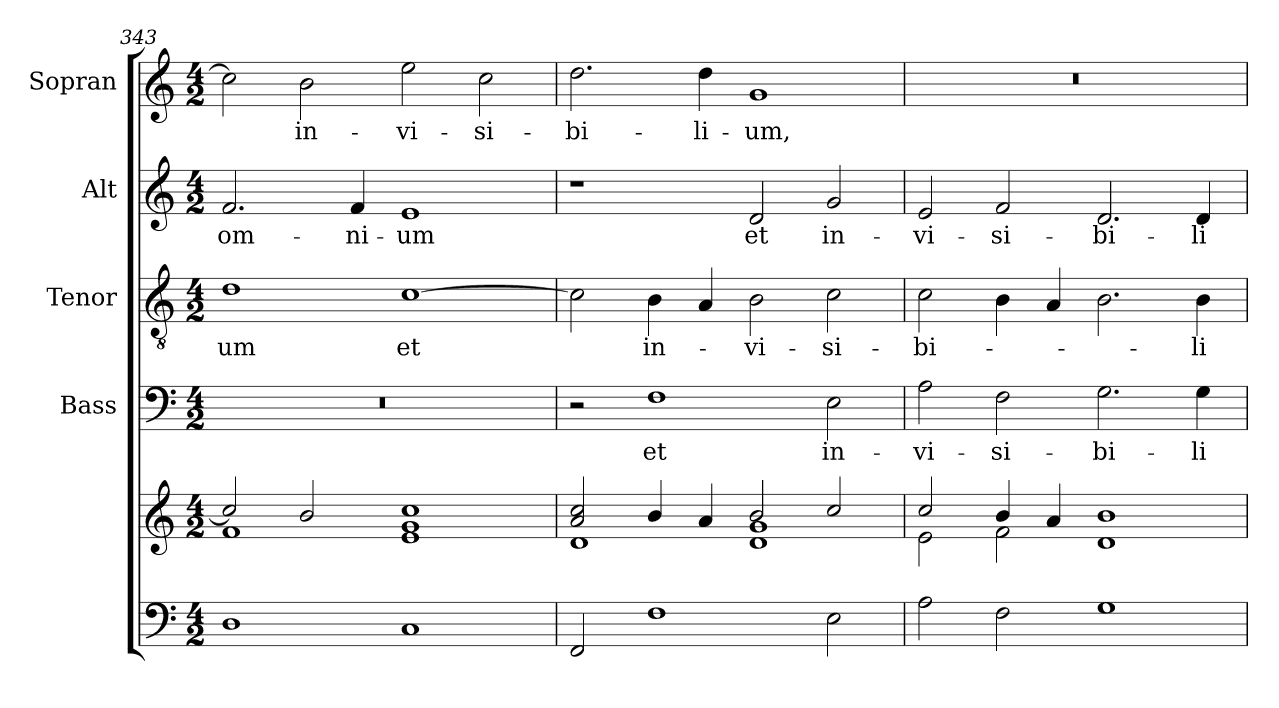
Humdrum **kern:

**kern	**kern	**kern	**text	**kern	**text	**kern	**text	**kern	**text
*part5	*part5	*part4	*part4	*part3	*part3	*part2	*part2	*part1	*part1
*staff6	*staff5	*staff4	*staff4	*staff3	*staff3	*staff2	*staff2	*staff1	*staff1
*	*	*I"Bass	*	*I"Tenor	*	*I"Alt	*	*I"Sopran	*
*	*	*I'B.	*	*I'T.	*	*I'A.	*	*I'S.	*
*clefF4	*clefG2	*clefF4	*	*clefGv2	*	*clefG2	*	*clefG2	*
*k[]	*k[]	*k[]	*	*k[]	*	*k[]	*	*k[]	*
*C:	*C:	*C:	*	*C:	*	*C:	*	*C:	*
*M4/2	*M4/2	*M4/2	*	*M4/2	*	*M4/2	*	*M4/2	*
=343	=343	=343	=343	=343	=343	=343	=343	=343	=343
*	*^	*	*	*	*	*	*	*	*
!	!	!	!	!	!	!LO:LY:b	!	!LO:LY:b	!	!
1D	2cc/]	1f	0r	.	1d	-um	2.f/	om-	2cc\]	.
!	!	!	!	!	!	!	!	!	!	!LO:LY:b
.	2b/	.	.	.	.	.	.	.	2b\	in-
!	!	!	!	!	!	!	!	!LO:LY:b	!	!
.	.	.	.	.	.	.	4f/	-ni-	.	.
!	!	!	!	!	!	!LO:LY:b	!	!LO:LY:b	!	!LO:LY:b
1C	1g 1cc	1e	.	.	[1c	et	1e	-um	2ee\	-vi-
!	!	!	!	!	!	!	!	!	!	!LO:LY:b
.	.	.	.	.	.	.	.	.	2cc\	-si-
!!LO:PB:g=z
=344	=344	=344	=344	=344	=344	=344	=344	=344	=344	=344
!	!	!	!	!	!	!	!	!	!	!LO:LY:b
2FF/	2a/ 2cc/	1d	2r	.	2c\]	.	1r	.	2.dd\	-bi-
!	!	!	!	!LO:LY:b	!	!LO:LY:b	!	!	!	!
1F	4b/	.	1F	et	4B\	in-	.	.	.	.
!	!	!	!	!	!	!	!	!	!	!LO:LY:b
.	4a/	.	.	.	4A/	.	.	.	4dd\	-li-
!	!	!	!	!	!	!LO:LY:b	!	!LO:LY:b	!	!LO:LY:b
.	2b/	1d 1g	.	.	2B\	-vi-	2d/	et	1g	-um,
!	!	!	!	!LO:LY:b	!	!LO:LY:b	!	!LO:LY:b	!	!
2E\	2cc/	.	2E\	in-	2c\	-si-	2g/	in-	.	.
=345	=345	=345	=345	=345	=345	=345	=345	=345	=345	=345
!	!	!	!	!LO:LY:b	!	!LO:LY:b	!	!LO:LY:b	!	!
2A\	2cc/	2e\	2A\	-vi-	2c\	-bi-	2e/	-vi-	0r	.
!	!	!	!	!LO:LY:b	!	!	!	!LO:LY:b	!	!
2F\	4b/	2f\	2F\	-si-	4B\	.	2f/	-si-	.	.
.	4a/	.	.	.	4A/	.	.	.	.	.
!	!	!	!	!LO:LY:b	!	!	!	!LO:LY:b	!	!
1G	1b	1d	2.G\	-bi-	2.B\	.	2.d/	-bi-	.	.
!	!	!	!	!LO:LY:b	!	!LO:LY:b	!	!LO:LY:b	!	!
.	.	.	4G\	-li-	4B\	-li-	4d/	-li-	.	.
*	*v	*v	*	*	*	*	*	*	*	*
=	=	=	=	=	=	=	=	=	=
*-	*-	*-	*-	*-	*-	*-	*-	*-	*-
